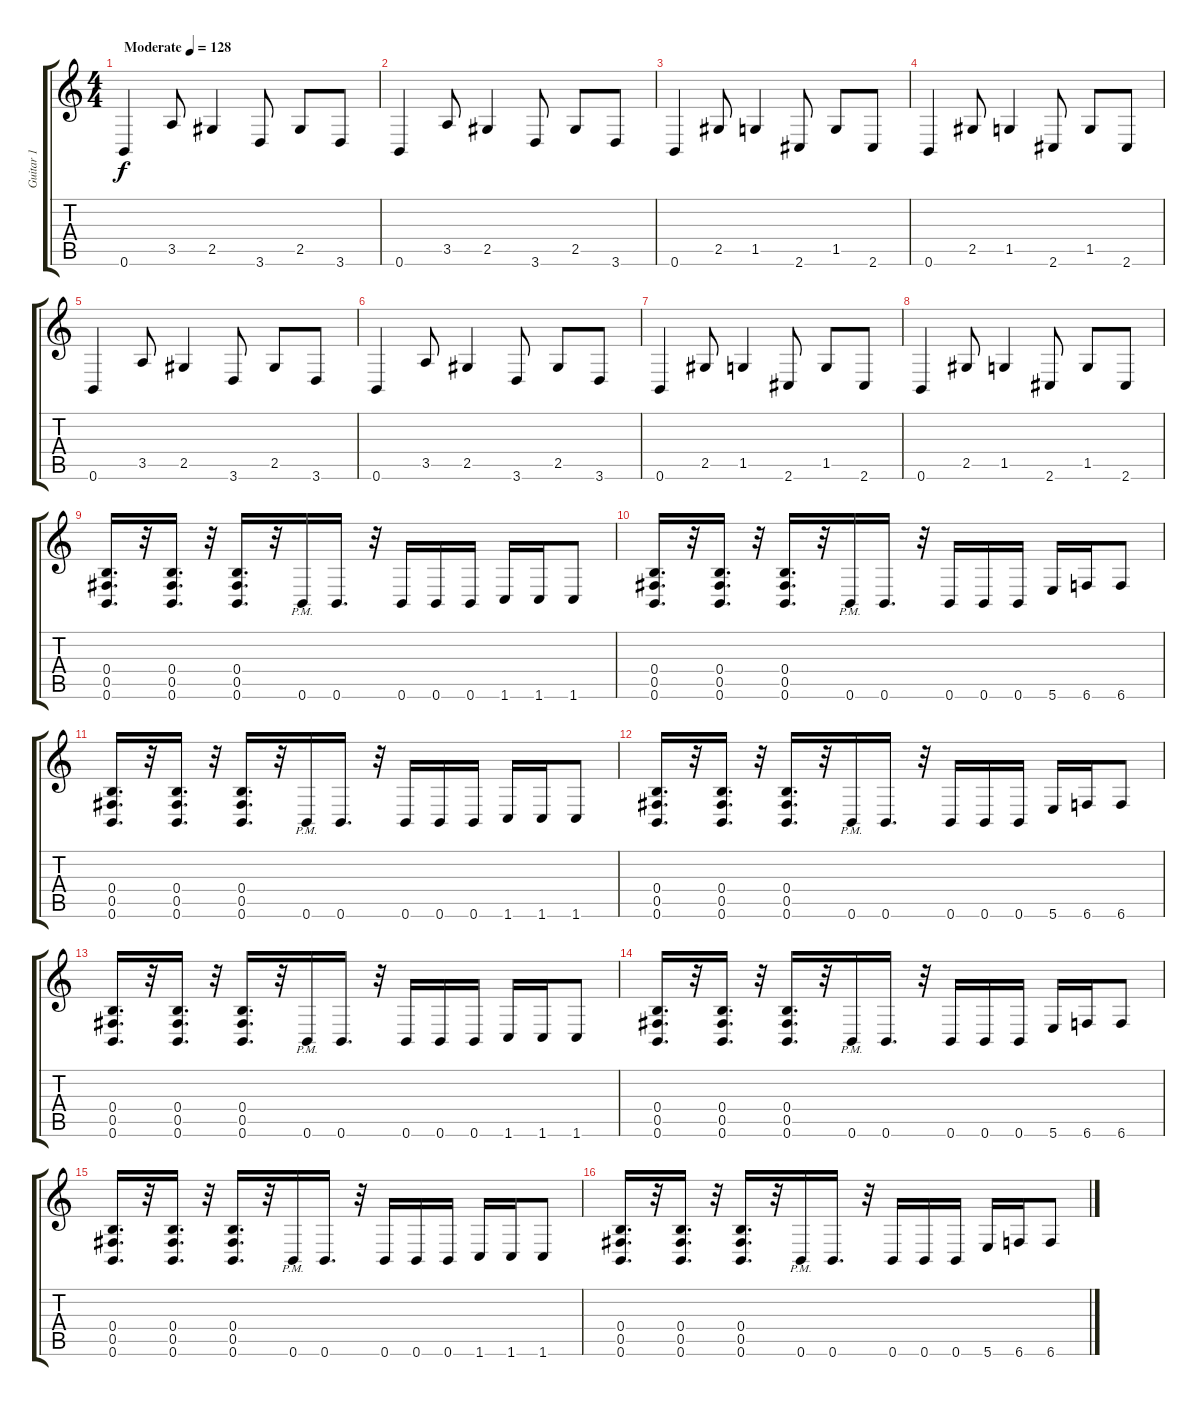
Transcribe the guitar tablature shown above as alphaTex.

\track ("Guitar 1" "Guitar 1") {instrument distortionguitar}
\staff {score tabs}
\tuning (Db4 Ab3 E3 B2 Gb2 B1) {hide}
\ts (4 4)
\tempo (128 "Moderate")
\clef g2
\ks c
0.6.4{dy f instrument distortionguitar} 3.5.8 2.5.4 3.6.8 2.5.8 3.6.8 |
0.6.4 3.5.8 2.5.4 3.6.8 2.5.8 3.6.8 |
0.6.4 2.5.8 1.5.4 2.6.8 1.5.8 2.6.8 |
0.6.4 2.5.8 1.5.4 2.6.8 1.5.8 2.6.8 |
0.6.4 3.5.8 2.5.4 3.6.8 2.5.8 3.6.8 |
0.6.4 3.5.8 2.5.4 3.6.8 2.5.8 3.6.8 |
0.6.4 2.5.8 1.5.4 2.6.8 1.5.8 2.6.8 |
0.6.4 2.5.8 1.5.4 2.6.8 1.5.8 2.6.8 |
(0.4 0.5 0.6).16{d} r.32 (0.4 0.5 0.6).16{d} r.32 (0.4 0.5 0.6).16{d} r.32 0.6{pm}.16 0.6.16{d} r.32 0.6.16 0.6.16 0.6.16 1.6.16 1.6.16 1.6.8 |
(0.4 0.5 0.6).16{d} r.32 (0.4 0.5 0.6).16{d} r.32 (0.4 0.5 0.6).16{d} r.32 0.6{pm}.16 0.6.16{d} r.32 0.6.16 0.6.16 0.6.16 5.6.16 6.6.16 6.6.8 |
(0.4 0.5 0.6).16{d} r.32 (0.4 0.5 0.6).16{d} r.32 (0.4 0.5 0.6).16{d} r.32 0.6{pm}.16 0.6.16{d} r.32 0.6.16 0.6.16 0.6.16 1.6.16 1.6.16 1.6.8 |
(0.4 0.5 0.6).16{d} r.32 (0.4 0.5 0.6).16{d} r.32 (0.4 0.5 0.6).16{d} r.32 0.6{pm}.16 0.6.16{d} r.32 0.6.16 0.6.16 0.6.16 5.6.16 6.6.16 6.6.8 |
(0.4 0.5 0.6).16{d} r.32 (0.4 0.5 0.6).16{d} r.32 (0.4 0.5 0.6).16{d} r.32 0.6{pm}.16 0.6.16{d} r.32 0.6.16 0.6.16 0.6.16 1.6.16 1.6.16 1.6.8 |
(0.4 0.5 0.6).16{d} r.32 (0.4 0.5 0.6).16{d} r.32 (0.4 0.5 0.6).16{d} r.32 0.6{pm}.16 0.6.16{d} r.32 0.6.16 0.6.16 0.6.16 5.6.16 6.6.16 6.6.8 |
(0.4 0.5 0.6).16{d} r.32 (0.4 0.5 0.6).16{d} r.32 (0.4 0.5 0.6).16{d} r.32 0.6{pm}.16 0.6.16{d} r.32 0.6.16 0.6.16 0.6.16 1.6.16 1.6.16 1.6.8 |
(0.4 0.5 0.6).16{d} r.32 (0.4 0.5 0.6).16{d} r.32 (0.4 0.5 0.6).16{d} r.32 0.6{pm}.16 0.6.16{d} r.32 0.6.16 0.6.16 0.6.16 5.6.16 6.6.16 6.6.8
